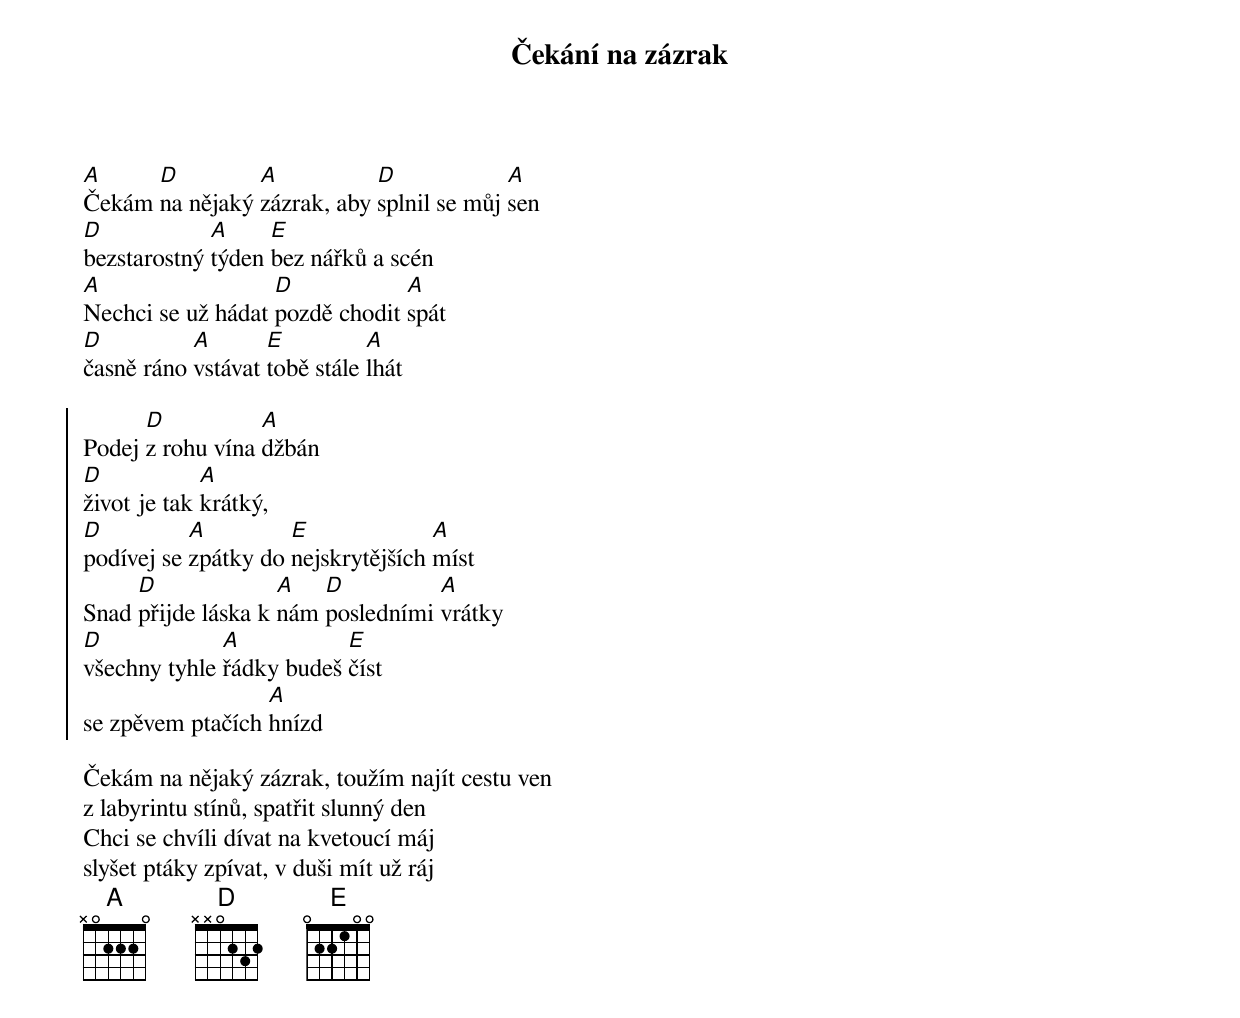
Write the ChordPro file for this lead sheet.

{title: Čekání na zázrak}

[A]Čekám [D]na nějaký [A]zázrak, aby [D]splnil se můj [A]sen
[D]bezstarostný [A]týden [E]bez nářků a scén
[A]Nechci se už hádat [D]pozdě chodit [A]spát
[D]časně ráno [A]vstávat [E]tobě stále [A]lhát

{start_of_chorus}
Podej [D]z rohu vína [A]džbán
[D]život je tak [A]krátký,
[D]podívej se [A]zpátky do [E]nejskrytějších [A]míst
Snad [D]přijde láska k [A]nám [D]posledními [A]vrátky
[D]všechny tyhle [A]řádky budeš [E]číst
se zpěvem ptačích [A]hnízd
{end_of_chorus}

Čekám na nějaký zázrak, toužím najít cestu ven
z labyrintu stínů, spatřit slunný den
Chci se chvíli dívat na kvetoucí máj
slyšet ptáky zpívat, v duši mít už ráj
